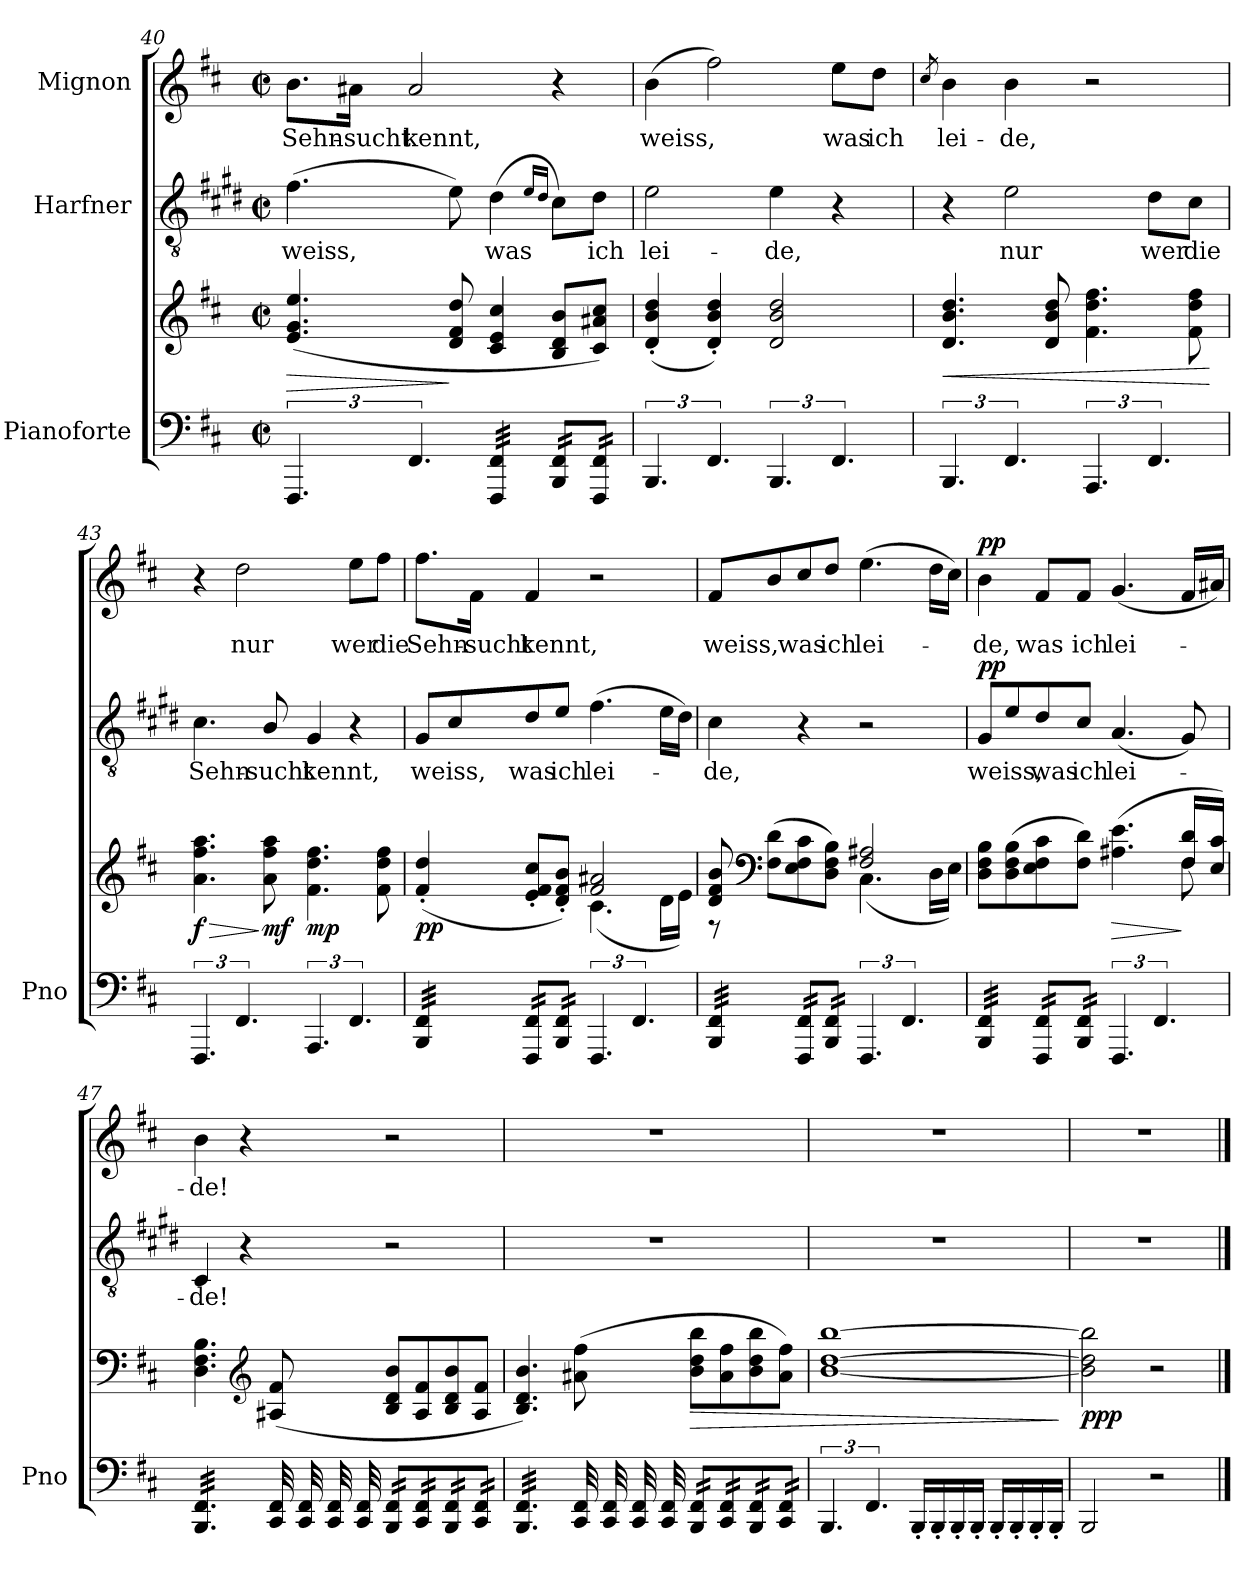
**kern	**kern	**dynam	**kern	**text	**dynam	**kern	**text	**dynam
*part3	*part3	*part3	*part2	*part2	*part2	*part1	*part1	*part1
*staff4	*staff3	*staff3/4	*staff2	*staff2	*staff2	*staff1	*staff1	*staff1
*I"Pianoforte	*	*	*I"Harfner	*	*	*I"Mignon	*	*
*I'Pno	*	*	*	*	*	*	*	*
*clefF4	*clefG2	*	*clefGv2	*	*	*clefG2	*	*
*	*	*	*ITrd1c2	*	*	*	*	*
*k[f#c#]	*k[f#c#]	*	*k[f#c#]	*	*	*k[f#c#]	*	*
*M2/2	*M2/2	*	*M2/2	*	*	*M2/2	*	*
*met(c|)	*met(c|)	*	*met(c|)	*	*	*met(c|)	*	*
=40	=40	=40	=40	=40	=40	=40	=40	=40
!	!	!LO:HP:b	!	!LO:LY:b	!	!	!LO:LY:b	!
6.FFF#/	(<4.e/ 4.g/ 4.ee/	>	(>4.e\	weiss,	.	8.b\L	Sehn-	.
!	!	!	!	!	!	!	!LO:LY:b	!
.	.	.	.	.	.	16a#X\Jk	-sucht	.
!	!	!	!	!	!	!	!LO:LY:b	!
6.FF#/	.	.	.	.	.	2a#/	kennt,	.
.	8d/ 8f#/ 8dd/	]	8d\)	.	.	.	.	.
!	!	!	!	!LO:LY:b	!	!	!	!
*tremolo	*	*	*	*	*	*	*	*
32FFF#/ 32FF#/LLL	4c#/ 4e/ 4cc#/	.	(>4c#\	was	.	.	.	.
32FFF#/ 32FF#/	.	.	.	.	.	.	.	.
32FFF#/ 32FF#/	.	.	.	.	.	.	.	.
32FFF#/ 32FF#/	.	.	.	.	.	.	.	.
32FFF#/ 32FF#/	.	.	.	.	.	.	.	.
32FFF#/ 32FF#/	.	.	.	.	.	.	.	.
32FFF#/ 32FF#/	.	.	.	.	.	.	.	.
32FFF#/ 32FF#/JJJ	.	.	.	.	.	.	.	.
.	.	.	16qd/LL	.	.	.	.	.
.	.	.	16qc#/JJ	.	.	.	.	.
32BBB/ 32FF#/LLL	8B/ 8d/ 8b/L	.	8B\L)	.	.	4r	.	.
32BBB/ 32FF#/	.	.	.	.	.	.	.	.
32BBB/ 32FF#/	.	.	.	.	.	.	.	.
32BBB/ 32FF#/	.	.	.	.	.	.	.	.
!	!	!	!	!LO:LY:b	!	!	!	!
32FFF#/ 32FF#/	8c#/ 8a#X/ 8cc#/J)	.	8c#\J	ich	.	.	.	.
32FFF#/ 32FF#/	.	.	.	.	.	.	.	.
32FFF#/ 32FF#/	.	.	.	.	.	.	.	.
32FFF#/ 32FF#/JJJ	.	.	.	.	.	.	.	.
*Xtremolo	*	*	*	*	*	*	*	*
=41	=41	=41	=41	=41	=41	=41	=41	=41
!	!	!	!	!LO:LY:b	!	!	!LO:LY:b	!
6.BBB/	(<4d/' 4b/' 4dd/'	.	2d\	lei-	.	(>4b\	weiss,	.
6.FF#/	4d/' 4b/' 4dd/')	.	.	.	.	2ff#\)	.	.
!	!	!	!	!LO:LY:b	!	!	!	!
6.BBB/	2d/ 2b/ 2dd/	.	4d\	-de,	.	.	.	.
!	!	!	!	!	!	!	!LO:LY:b	!
6.FF#/	.	.	4r	.	.	8ee\L	was	.
!	!	!	!	!	!	!	!LO:LY:b	!
.	.	.	.	.	.	8dd\J	ich	.
=42	=42	=42	=42	=42	=42	=42	=42	=42
.	.	.	.	.	.	8qcc#/	.	.
!	!	!LO:HP:b	!	!	!	!	!LO:LY:b	!
6.BBB/	4.d/ 4.b/ 4.dd/	<	4r	.	.	4b\	lei-	.
!	!	!	!	!LO:LY:b	!	!	!LO:LY:b	!
6.FF#/	.	.	2d\	nur	.	4b\	-de,	.
.	8d/ 8b/ 8dd/	.	.	.	.	.	.	.
6.AAA/	4.f#\ 4.dd\ 4.ff#\	.	.	.	.	2r	.	.
!	!	!	!	!LO:LY:b	!	!	!	!
6.FF#/	.	.	8c#\L	wer	.	.	.	.
!	!	!	!	!LO:LY:b	!	!	!	!
.	8f#\ 8dd\ 8ff#\	.	8B\J	die	.	.	.	.
.	.	[	.	.	.	.	.	.
!!LO:LB:g=z
=43	=43	=43	=43	=43	=43	=43	=43	=43
!	!	!LO:HP:b	!	!LO:LY:b	!	!	!	!
!	!	!LO:DY:n=1:b	!	!	!	!	!	!
6.FFF#/	4.a\ 4.ff#\ 4.aa\	> f	4.B\	Sehn-	.	4r	.	.
!	!	!	!	!	!	!	!LO:LY:b	!
6.FF#/	.	.	.	.	.	2dd\	nur	.
!	!	!LO:DY:n=2:b	!	!LO:LY:b	!	!	!	!
.	8a\ 8ff#\ 8aa\	] mf	8A/	-sucht	.	.	.	.
!	!	!LO:DY:n=3:b	!	!LO:LY:b	!	!	!	!
6.AAA/	4.f#\ 4.dd\ 4.ff#\	mp	4F#/	kennt,	.	.	.	.
!	!	!	!	!	!	!	!LO:LY:b	!
6.FF#/	.	.	4r	.	.	8ee\L	wer	.
!	!	!	!	!	!	!	!LO:LY:b	!
.	8f#\ 8dd\ 8ff#\	.	.	.	.	8ff#\J	die	.
=44	=44	=44	=44	=44	=44	=44	=44	=44
*	*^	*	*	*	*	*	*	*
!	!	!	!LO:DY:b	!	!LO:LY:b	!	!	!LO:LY:b	!
*tremolo	*	*	*	*	*	*	*	*	*
32BBB/ 32FF#/LLL	(>4f#/' 4dd/'	2ryy	pp	8F#/L	weiss,	.	8.ff#\L	Sehn-	.
32BBB/ 32FF#/	.	.	.	.	.	.	.	.	.
32BBB/ 32FF#/	.	.	.	.	.	.	.	.	.
32BBB/ 32FF#/	.	.	.	.	.	.	.	.	.
32BBB/ 32FF#/	.	.	.	8B/	.	.	.	.	.
32BBB/ 32FF#/	.	.	.	.	.	.	.	.	.
!	!	!	!	!	!	!	!	!LO:LY:b	!
32BBB/ 32FF#/	.	.	.	.	.	.	16f#\Jk	-sucht	.
32BBB/ 32FF#/JJJ	.	.	.	.	.	.	.	.	.
!	!	!	!	!	!LO:LY:b	!	!	!LO:LY:b	!
32FFF#/ 32FF#/LLL	8e/' 8f#/' 8cc#/'L	.	.	8c#/	was	.	4f#/	kennt,	.
32FFF#/ 32FF#/	.	.	.	.	.	.	.	.	.
32FFF#/ 32FF#/	.	.	.	.	.	.	.	.	.
32FFF#/ 32FF#/	.	.	.	.	.	.	.	.	.
!	!	!	!	!	!LO:LY:b	!	!	!	!
32BBB/ 32FF#/	8d/' 8f#/' 8b/'J)	.	.	8d/J	ich	.	.	.	.
32BBB/ 32FF#/	.	.	.	.	.	.	.	.	.
32BBB/ 32FF#/	.	.	.	.	.	.	.	.	.
32BBB/ 32FF#/JJJ	.	.	.	.	.	.	.	.	.
*Xtremolo	*	*	*	*	*	*	*	*	*
!	!	!	!	!	!LO:LY:b	!	!	!	!
6.FFF#/	2f#/ 2a#X/	(<4.c#\	.	(>4.e\	lei-	.	2r	.	.
6.FF#/	.	.	.	.	.	.	.	.	.
.	.	16d\LL	.	16d\LL	.	.	.	.	.
.	.	16e\JJ)	.	16c#\JJ)	.	.	.	.	.
=45	=45	=45	=45	=45	=45	=45	=45	=45	=45
!	!	!	!	!	!LO:LY:b	!	!	!LO:LY:b	!
*tremolo	*	*	*	*	*	*	*	*	*
32BBB/ 32FF#/LLL	8d/ 8f#/ 8b/	8r	.	4B\	-de,	.	8f#/L	weiss,	.
32BBB/ 32FF#/	.	.	.	.	.	.	.	.	.
32BBB/ 32FF#/	.	.	.	.	.	.	.	.	.
32BBB/ 32FF#/	.	.	.	.	.	.	.	.	.
*	*clefF4	*	*	*	*	*	*	*	*
32BBB/ 32FF#/	4.rcyy	(>8F#\ 8d\L	.	.	.	.	8b/	.	.
32BBB/ 32FF#/	.	.	.	.	.	.	.	.	.
32BBB/ 32FF#/	.	.	.	.	.	.	.	.	.
32BBB/ 32FF#/JJJ	.	.	.	.	.	.	.	.	.
!	!	!	!	!	!	!	!	!LO:LY:b	!
32FFF#/ 32FF#/LLL	.	8E\ 8F#\ 8c#\	.	4r	.	.	8cc#/	was	.
32FFF#/ 32FF#/	.	.	.	.	.	.	.	.	.
32FFF#/ 32FF#/	.	.	.	.	.	.	.	.	.
32FFF#/ 32FF#/	.	.	.	.	.	.	.	.	.
!	!	!	!	!	!	!	!	!LO:LY:b	!
32BBB/ 32FF#/	.	8D\ 8F#\ 8B\J)	.	.	.	.	8dd/J	ich	.
32BBB/ 32FF#/	.	.	.	.	.	.	.	.	.
32BBB/ 32FF#/	.	.	.	.	.	.	.	.	.
32BBB/ 32FF#/JJJ	.	.	.	.	.	.	.	.	.
*Xtremolo	*	*	*	*	*	*	*	*	*
!	!	!	!	!	!	!	!	!LO:LY:b	!
6.FFF#/	2F#/ 2A#X/	(<4.C#\	.	2r	.	.	(>4.ee\	lei-	.
6.FF#/	.	.	.	.	.	.	.	.	.
.	.	16D\LL	.	.	.	.	16dd\LL	.	.
.	.	16E\JJ)	.	.	.	.	16cc#\JJ)	.	.
=46	=46	=46	=46	=46	=46	=46	=46	=46	=46
!	!	!	!	!	!LO:LY:b	!LO:DY:a	!	!LO:LY:b	!LO:DY:a
*tremolo	*	*	*	*	*	*	*	*	*
32BBB/ 32FF#/LLL	8D\ 8F#\ 8B\L	2rBByy	.	8F#/L	weiss,	pp	4b\	-de,	pp
32BBB/ 32FF#/	.	.	.	.	.	.	.	.	.
32BBB/ 32FF#/	.	.	.	.	.	.	.	.	.
32BBB/ 32FF#/	.	.	.	.	.	.	.	.	.
32BBB/ 32FF#/	(>8D\ 8F#\ 8B\	.	.	8d/	.	.	.	.	.
32BBB/ 32FF#/	.	.	.	.	.	.	.	.	.
32BBB/ 32FF#/	.	.	.	.	.	.	.	.	.
32BBB/ 32FF#/JJJ	.	.	.	.	.	.	.	.	.
!	!	!	!	!	!LO:LY:b	!	!	!LO:LY:b	!
32FFF#/ 32FF#/LLL	8E\ 8F#\ 8c#\	.	.	8c#/	was	.	8f#/L	was	.
32FFF#/ 32FF#/	.	.	.	.	.	.	.	.	.
32FFF#/ 32FF#/	.	.	.	.	.	.	.	.	.
32FFF#/ 32FF#/	.	.	.	.	.	.	.	.	.
!	!	!	!	!	!LO:LY:b	!	!	!LO:LY:b	!
32BBB/ 32FF#/	8F#\ 8d\J)	.	.	8B/J	ich	.	8f#/J	ich	.
32BBB/ 32FF#/	.	.	.	.	.	.	.	.	.
32BBB/ 32FF#/	.	.	.	.	.	.	.	.	.
32BBB/ 32FF#/JJJ	.	.	.	.	.	.	.	.	.
*Xtremolo	*	*	*	*	*	*	*	*	*
!	!	!	!LO:HP:b	!	!LO:LY:b	!	!	!LO:LY:b	!
6.FFF#/	(>4.A#X\ 4.e\	4rBByy	>	(<4.G/	lei-	.	(<4.g/	lei-	.
6.FF#/	.	8rBByy	.	.	.	.	.	.	.
.	16F#/ 16d/LL	8F#\	]	8F#/)	.	.	16f#/LL	.	.
.	16E/ 16c#/JJ)	.	.	.	.	.	16a#X/JJ)	.	.
*	*v	*v	*	*	*	*	*	*	*
!!LO:PB:g=z
=47	=47	=47	=47	=47	=47	=47	=47	=47
!	!	!	!	!LO:LY:b	!	!	!LO:LY:b	!
*tremolo	*	*	*	*	*	*	*	*
32BBB/ 32FF#/LLL	4.D\ 4.F#\ 4.B\	.	4BB/	-de!	.	4b\	-de!	.
32BBB/ 32FF#/	.	.	.	.	.	.	.	.
32BBB/ 32FF#/	.	.	.	.	.	.	.	.
32BBB/ 32FF#/	.	.	.	.	.	.	.	.
32BBB/ 32FF#/	.	.	.	.	.	.	.	.
32BBB/ 32FF#/	.	.	.	.	.	.	.	.
32BBB/ 32FF#/	.	.	.	.	.	.	.	.
32BBB/ 32FF#/	.	.	.	.	.	.	.	.
32BBB/ 32FF#/	.	.	4r	.	.	4r	.	.
32BBB/ 32FF#/	.	.	.	.	.	.	.	.
32BBB/ 32FF#/	.	.	.	.	.	.	.	.
32BBB/ 32FF#/JJJ	.	.	.	.	.	.	.	.
*	*clefG2	*	*	*	*	*	*	*
32CC#/ 32FF#/	(<8A#X/ 8f#/	.	.	.	.	.	.	.
32CC#/ 32FF#/	.	.	.	.	.	.	.	.
32CC#/ 32FF#/	.	.	.	.	.	.	.	.
32CC#/ 32FF#/	.	.	.	.	.	.	.	.
32BBB/ 32FF#/LLL	8B/ 8d/ 8b/L	.	2r	.	.	2r	.	.
32BBB/ 32FF#/	.	.	.	.	.	.	.	.
32BBB/ 32FF#/	.	.	.	.	.	.	.	.
32BBB/ 32FF#/	.	.	.	.	.	.	.	.
32CC#/ 32FF#/	8A#/ 8f#/	.	.	.	.	.	.	.
32CC#/ 32FF#/	.	.	.	.	.	.	.	.
32CC#/ 32FF#/	.	.	.	.	.	.	.	.
32CC#/ 32FF#/	.	.	.	.	.	.	.	.
32BBB/ 32FF#/	8B/ 8d/ 8b/	.	.	.	.	.	.	.
32BBB/ 32FF#/	.	.	.	.	.	.	.	.
32BBB/ 32FF#/	.	.	.	.	.	.	.	.
32BBB/ 32FF#/	.	.	.	.	.	.	.	.
32CC#/ 32FF#/	8A#/ 8f#/J	.	.	.	.	.	.	.
32CC#/ 32FF#/	.	.	.	.	.	.	.	.
32CC#/ 32FF#/	.	.	.	.	.	.	.	.
32CC#/ 32FF#/JJJ	.	.	.	.	.	.	.	.
=48	=48	=48	=48	=48	=48	=48	=48	=48
32BBB/ 32FF#/LLL	4.B/ 4.d/ 4.b/)	.	1r	.	.	1r	.	.
32BBB/ 32FF#/	.	.	.	.	.	.	.	.
32BBB/ 32FF#/	.	.	.	.	.	.	.	.
32BBB/ 32FF#/	.	.	.	.	.	.	.	.
32BBB/ 32FF#/	.	.	.	.	.	.	.	.
32BBB/ 32FF#/	.	.	.	.	.	.	.	.
32BBB/ 32FF#/	.	.	.	.	.	.	.	.
32BBB/ 32FF#/	.	.	.	.	.	.	.	.
32BBB/ 32FF#/	.	.	.	.	.	.	.	.
32BBB/ 32FF#/	.	.	.	.	.	.	.	.
32BBB/ 32FF#/	.	.	.	.	.	.	.	.
32BBB/ 32FF#/JJJ	.	.	.	.	.	.	.	.
32CC#/ 32FF#/	(>8a#X\ 8ff#\	.	.	.	.	.	.	.
32CC#/ 32FF#/	.	.	.	.	.	.	.	.
32CC#/ 32FF#/	.	.	.	.	.	.	.	.
32CC#/ 32FF#/	.	.	.	.	.	.	.	.
!	!	!LO:HP:b	!	!	!	!	!	!
32BBB/ 32FF#/LLL	8b\ 8dd\ 8bb\L	>	.	.	.	.	.	.
32BBB/ 32FF#/	.	.	.	.	.	.	.	.
32BBB/ 32FF#/	.	.	.	.	.	.	.	.
32BBB/ 32FF#/	.	.	.	.	.	.	.	.
32CC#/ 32FF#/	8a#\ 8ff#\	.	.	.	.	.	.	.
32CC#/ 32FF#/	.	.	.	.	.	.	.	.
32CC#/ 32FF#/	.	.	.	.	.	.	.	.
32CC#/ 32FF#/	.	.	.	.	.	.	.	.
32BBB/ 32FF#/	8b\ 8dd\ 8bb\	.	.	.	.	.	.	.
32BBB/ 32FF#/	.	.	.	.	.	.	.	.
32BBB/ 32FF#/	.	.	.	.	.	.	.	.
32BBB/ 32FF#/	.	.	.	.	.	.	.	.
32CC#/ 32FF#/	8a#\ 8ff#\J)	.	.	.	.	.	.	.
32CC#/ 32FF#/	.	.	.	.	.	.	.	.
32CC#/ 32FF#/	.	.	.	.	.	.	.	.
32CC#/ 32FF#/JJJ	.	.	.	.	.	.	.	.
*Xtremolo	*	*	*	*	*	*	*	*
=49	=49	=49	=49	=49	=49	=49	=49	=49
6.BBB/	[1b [1dd [1bb	.	1r	.	.	1r	.	.
6.FF#/	.	.	.	.	.	.	.	.
16BBB'/LL	.	.	.	.	.	.	.	.
16BBB'/	.	.	.	.	.	.	.	.
16BBB'/	.	.	.	.	.	.	.	.
16BBB'/JJ	.	.	.	.	.	.	.	.
16BBB'/LL	.	.	.	.	.	.	.	.
16BBB'/	.	.	.	.	.	.	.	.
16BBB'/	.	.	.	.	.	.	.	.
16BBB'/JJ	.	.	.	.	.	.	.	.
.	.	]	.	.	.	.	.	.
=50	=50	=50	=50	=50	=50	=50	=50	=50
!	!	!LO:DY:b	!	!	!	!	!	!
2BBB/	2b\] 2dd\] 2bb\]	ppp	1r	.	.	1r	.	.
2r	2r	.	.	.	.	.	.	.
==	==	==	==	==	==	==	==	==
*-	*-	*-	*-	*-	*-	*-	*-	*-
